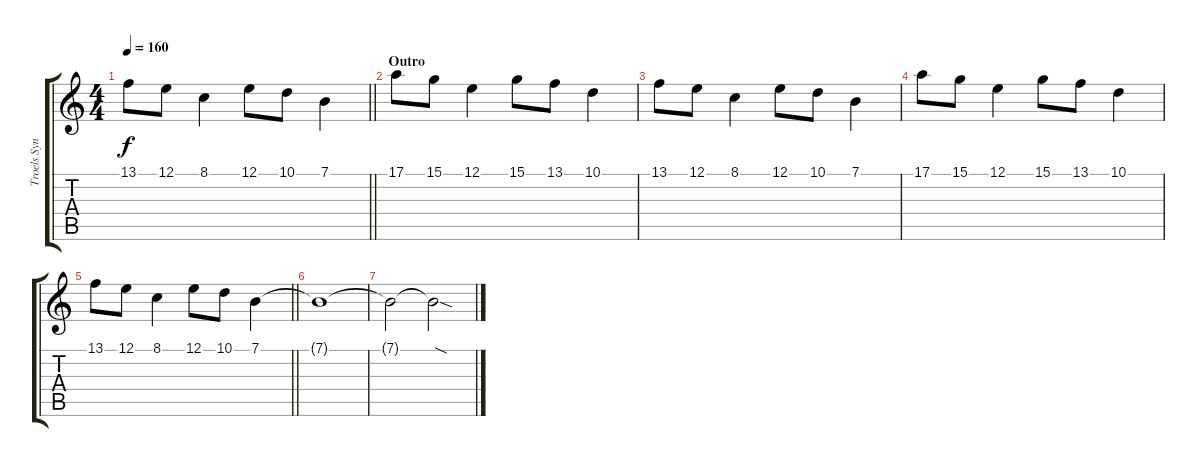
\track ("Troels Synth" "Troels Syn") {instrument lead2sawtooth}
\staff {score tabs}
\tuning (E4 B3 G3 D3 A2 E2) {hide}
\ts (4 4)
\tempo 160
\clef g2
\barLineRight lightlight
\ks c
13.1.8{dy f} 12.1.8 8.1.4 12.1.8 10.1.8 7.1.4 |
\section ("" "Outro")
17.1.8 15.1.8 12.1.4 15.1.8 13.1.8 10.1.4 |
13.1.8 12.1.8 8.1.4 12.1.8 10.1.8 7.1.4 |
17.1.8 15.1.8 12.1.4 15.1.8 13.1.8 10.1.4 |
\barLineRight lightlight
13.1.8 12.1.8 8.1.4 12.1.8 10.1.8 7.1.4 |
7.1{t}.1 |
7.1{t}.2 7.1{sod t}.2
